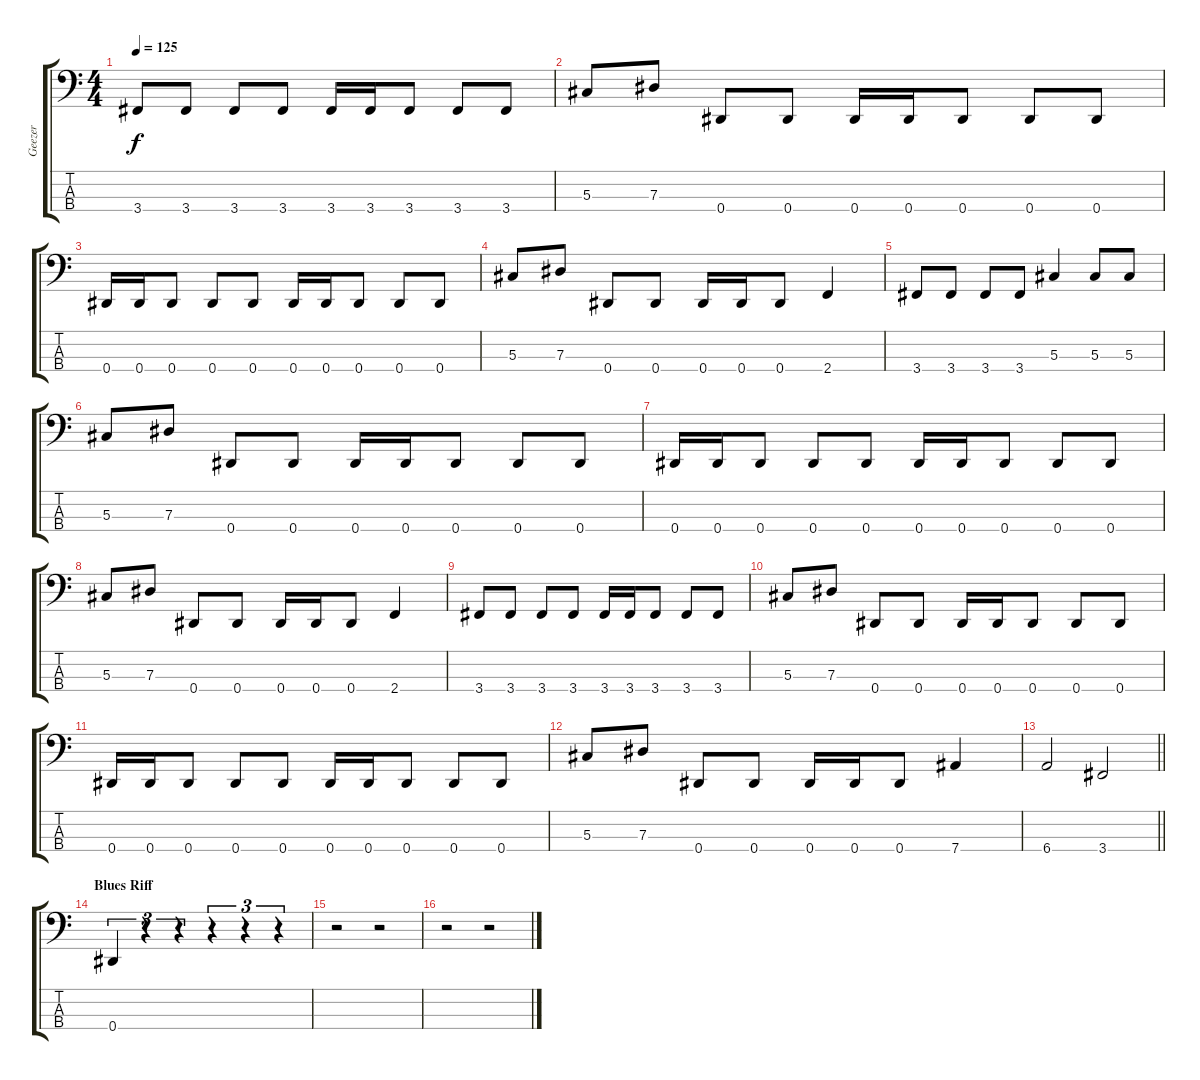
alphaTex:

\track ("Geezer" "Geezer") {instrument electricbassfinger}
\staff {score tabs}
\tuning (Gb2 Db2 Ab1 Eb1) {hide}
\ts (4 4)
\tempo 125
\clef f4
\ks c
3.4.8{dy f} 3.4.8 3.4.8 3.4.8 3.4.16 3.4.16 3.4.8 3.4.8 3.4.8 |
5.3.8 7.3.8 0.4.8 0.4.8 0.4.16 0.4.16 0.4.8 0.4.8 0.4.8 |
0.4.16 0.4.16 0.4.8 0.4.8 0.4.8 0.4.16 0.4.16 0.4.8 0.4.8 0.4.8 |
5.3.8 7.3.8 0.4.8 0.4.8 0.4.16 0.4.16 0.4.8 2.4.4 |
3.4.8 3.4.8 3.4.8 3.4.8 5.3.4 5.3.8 5.3.8 |
5.3.8 7.3.8 0.4.8 0.4.8 0.4.16 0.4.16 0.4.8 0.4.8 0.4.8 |
0.4.16 0.4.16 0.4.8 0.4.8 0.4.8 0.4.16 0.4.16 0.4.8 0.4.8 0.4.8 |
5.3.8 7.3.8 0.4.8 0.4.8 0.4.16 0.4.16 0.4.8 2.4.4 |
3.4.8 3.4.8 3.4.8 3.4.8 3.4.16 3.4.16 3.4.8 3.4.8 3.4.8 |
5.3.8 7.3.8 0.4.8 0.4.8 0.4.16 0.4.16 0.4.8 0.4.8 0.4.8 |
0.4.16 0.4.16 0.4.8 0.4.8 0.4.8 0.4.16 0.4.16 0.4.8 0.4.8 0.4.8 |
5.3.8 7.3.8 0.4.8 0.4.8 0.4.16 0.4.16 0.4.8 7.4.4 |
\barLineRight lightlight
6.4.2 3.4.2 |
\section ("" "Blues Riff")
0.4.4{tu (3 2)} r.4{tu (3 2)} r.4{tu (3 2)} r.4{tu (3 2)} r.4{tu (3 2)} r.4{tu (3 2)} |
r.2 r.2 |
r.2 r.2
